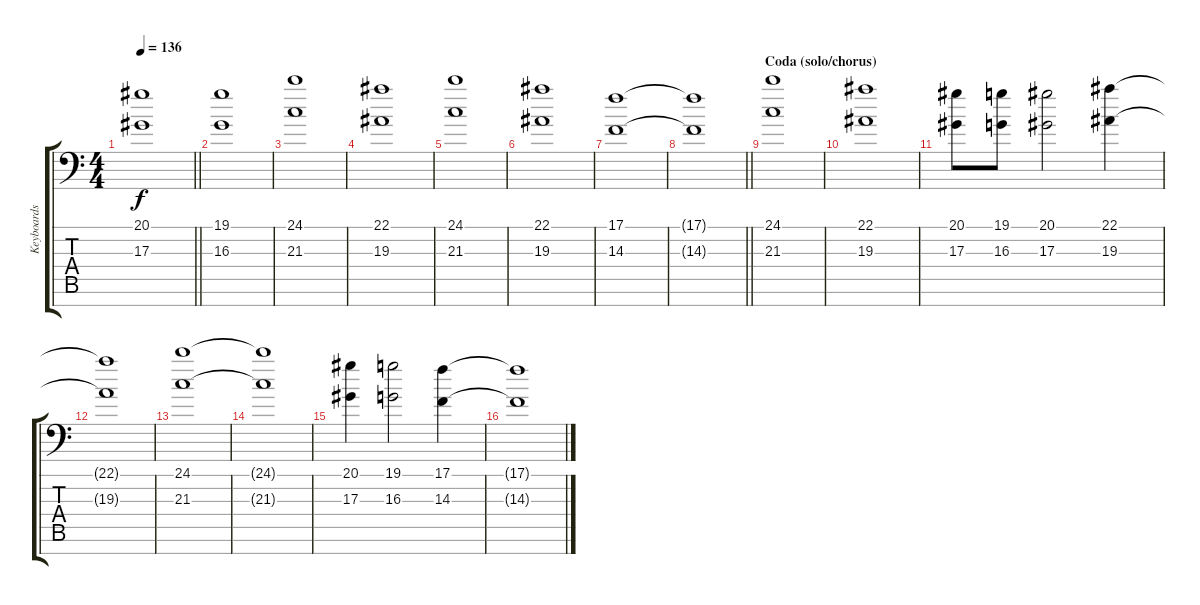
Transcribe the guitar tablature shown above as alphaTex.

\track ("Keyboards" "Keyboards") {instrument stringensemble2}
\staff {score tabs}
\tuning (C4 G3 Eb3 Bb2 F2 C2 G1) {hide}
\ts (4 4)
\tempo 136
\clef f4
\barLineRight lightlight
\ks c
(20.1 17.3).1{dy f volume 10} |
(19.1 16.3).1 |
(24.1 21.3).1 |
(22.1 19.3).1 |
(24.1 21.3).1 |
(22.1 19.3).1 |
(17.1 14.3).1 |
\barLineRight lightlight
(17.1{t} 14.3{t}).1 |
\section ("" "Coda (solo/chorus)")
(24.1 21.3).1{volume 10} |
(22.1 19.3).1 |
(20.1 17.3).8 (19.1 16.3).8 (20.1 17.3).2 (22.1 19.3).4 |
(22.1{t} 19.3{t}).1 |
(24.1 21.3).1 |
(24.1{t} 21.3{t}).1 |
(20.1 17.3).4 (19.1 16.3).2 (17.1 14.3).4 |
(17.1{t} 14.3{t}).1
